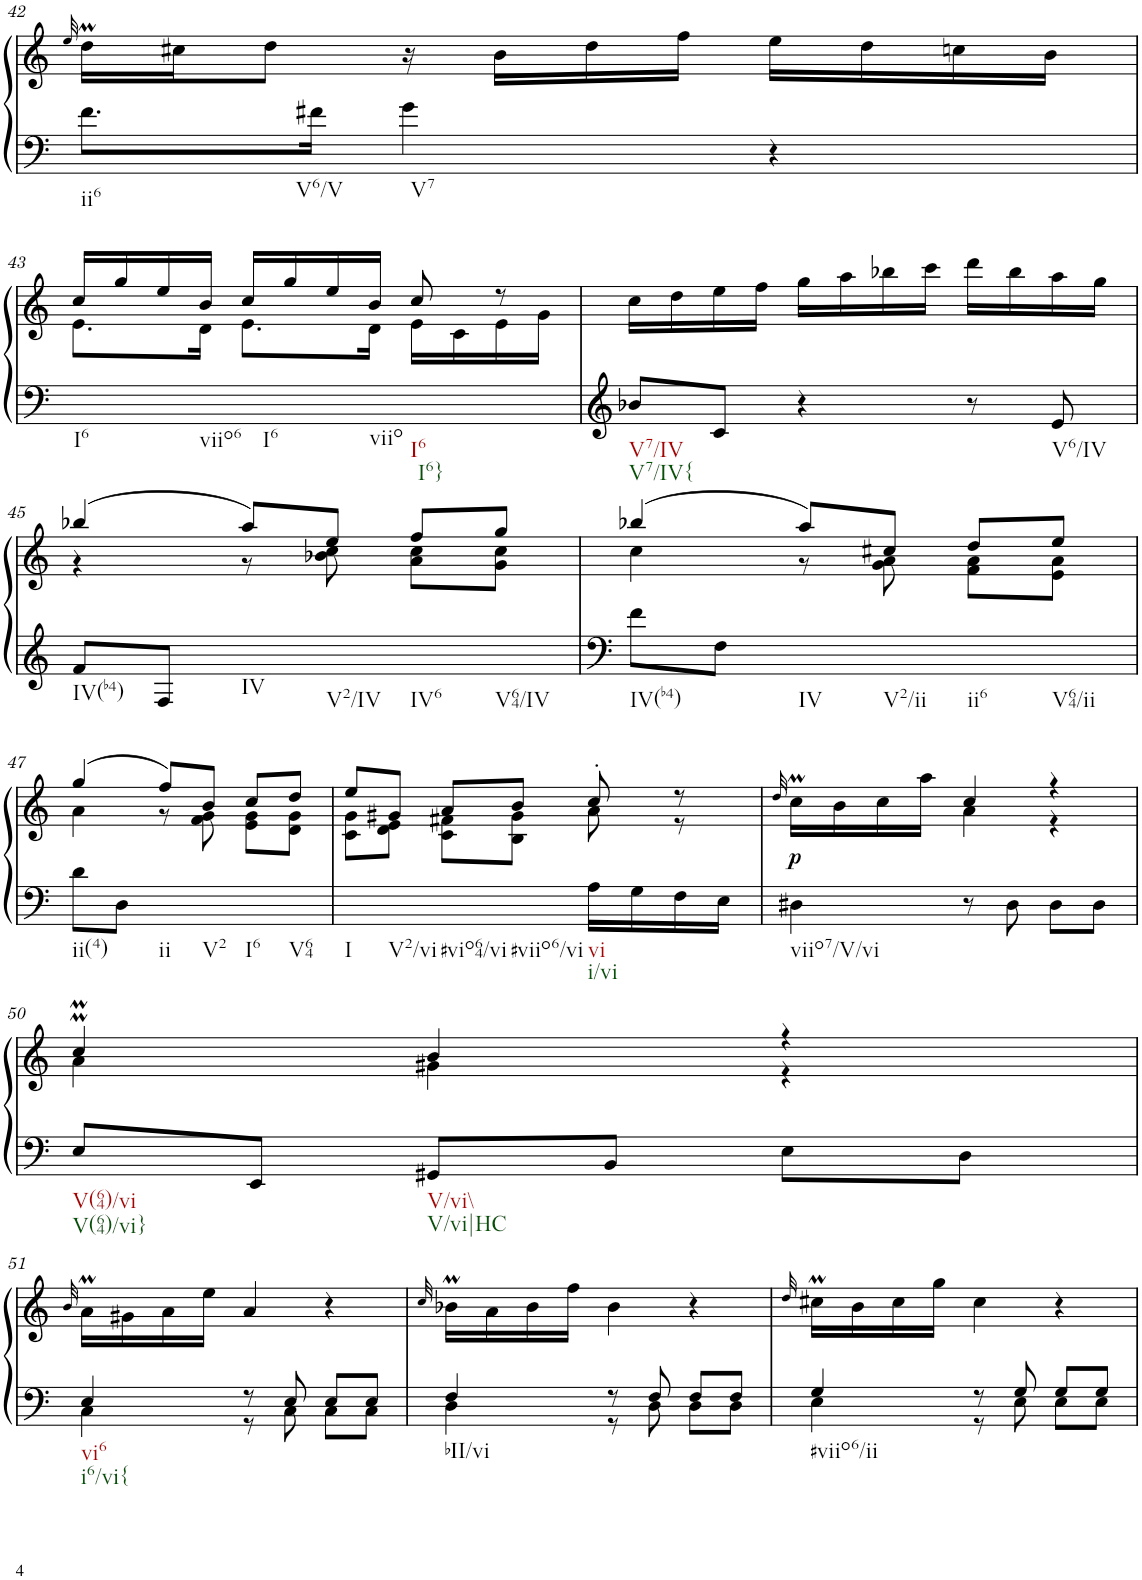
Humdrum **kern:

**kern	**kern	**dynam
*part1	*part1	*part1
*staff2	*staff1	*staff1/2
*I"unbenannt1	*	*
!!LO:PB:g=z
*clefF4	*clefG2	*
*k[]	*k[]	*
*M3/4	*M3/4	*
=42	=42	=42
.	32qee/	.
!LO:TX:b:t=ii6	!	!
8.f\L	16ddM\LL	.
.	16cc#X\J	.
.	8dd\J	.
!LO:TX:b:t=V6/V	!	!
16f#X\Jk	.	.
!LO:TX:b:t=V7	!	!
4g\	16r	.
.	16b\LL	.
.	16dd\	.
.	16ff\JJ	.
4r	16ee\LL	.
.	16dd\	.
.	16ccn\	.
.	16b\JJ	.
!!LO:LB:g=z
=43	=43	=43
*	*^	*
!LO:TX:b:t=I6	!	!	!
!LO:TX:b:t=viio6	!	!	!
!LO:TX:b:t=I6	!	!	!
!LO:TX:b:t=viio	!	!	!
2ryy	16cc/LL	8.e\L	.
.	16gg/	.	.
.	16ee/	.	.
.	16b/JJ	16d\Jk	.
.	16cc/LL	8.e\L	.
.	16gg/	.	.
.	16ee/	.	.
.	16b/JJ	16d\Jk	.
!LO:TX:b:t=I6	!	!	!
!LO:TX:b:t=I6}	!	!	!
4ryy	8cc/	16e\LL	.
.	.	16c\	.
.	8r	16e\	.
.	.	16g\JJ	.
=44	=44	=44	=44
!LO:TX:b:t=V7/IV	!	!	!
!LO:TX:b:t=V7/IV{	!	!	!
*	*v	*v	*
8b-X/L	16cc\LL	.
.	16dd\	.
8c/J	16ee\	.
.	16ff\JJ	.
4r	16gg\LL	.
.	16aa\	.
.	16bb-X\	.
.	16ccc\JJ	.
8r	16ddd\LL	.
.	16bb-\	.
!LO:TX:b:t=V6/IV	!	!
8e/	16aa\	.
.	16gg\JJ	.
!!LO:LB:g=z
=45	=45	=45
*	*^	*
!LO:TX:b:t=IV(b4)	!	!	!
8f/L	(4bb-X/	4r	.
8F/J	.	.	.
!LO:TX:b:t=IV	!	!	!
!LO:TX:b:t=V2/IV	!	!	!
4ryy	8aa/L)	8r	.
.	8ee/J	8b-X\ 8cc\	.
!LO:TX:b:t=IV6	!	!	!
!LO:TX:b:t=V64/IV	!	!	!
4ryy	8ff/L	8a\ 8cc\L	.
.	8gg/J	8g\ 8cc\J	.
=46	=46	=46	=46
!LO:TX:b:t=IV(b4)	!	!	!
8f\L	(4bb-X/	4cc\	.
8F\J	.	.	.
!LO:TX:b:t=IV	!	!	!
!LO:TX:b:t=V2/ii	!	!	!
4ryy	8aa/L)	8r	.
.	8cc#X/J	8g\ 8a\	.
!LO:TX:b:t=ii6	!	!	!
!LO:TX:b:t=V64/ii	!	!	!
4ryy	8dd/L	8f\ 8a\L	.
.	8ee/J	8e\ 8a\J	.
!!LO:LB:g=z	!!
=47	=47	=47	=47
!LO:TX:b:t=ii(4)	!	!	!
8d\L	(4gg/	4a\	.
8D\J	.	.	.
!LO:TX:b:t=ii	!	!	!
!LO:TX:b:t=V2	!	!	!
4ryy	8ff/L)	8r	.
.	8b/J	8f\ 8g\	.
!LO:TX:b:t=I6	!	!	!
!LO:TX:b:t=V64	!	!	!
4ryy	8cc/L	8e\ 8g\L	.
.	8dd/J	8d\ 8g\J	.
=48	=48	=48	=48
!LO:TX:b:t=I	!	!	!
!LO:TX:b:t=V2/vi	!	!	!
!LO:TX:b:t=#vio64/vi	!	!	!
!LO:TX:b:t=#viio6/vi	!	!	!
2ryy	8ee/L	8c\ 8g\L	.
.	8g#X/J	8d\ 8e\J	.
.	8a/L	8c\ 8f#X\L	.
.	8b/J	8B\ 8g#\J	.
!LO:TX:b:t=vi	!	!	!
!LO:TX:b:t=i/vi	!	!	!
16A\LL	8cc'/	8a\	.
16G\	.	.	.
16F\	8r	8r	.
16E\JJ	.	.	.
=49	=49	=49	=49
.	32qdd/	.	.
!LO:TX:b:t=viio7/V/vi	!	!	!
!	!	!	!LO:DY:b
4D#X\	16ccM\LL	4ryy	p
.	16b\	.	.
.	16cc\	.	.
.	16aa\JJ	.	.
8r	4cc/	4a\	.
8D#\	.	.	.
8D#\L	4r	4r	.
8D#\J	.	.	.
!!LO:LB:g=z	!!
=50	=50	=50	=50
!LO:TX:b:t=V(64)/vi	!	!	!
!LO:TX:b:t=V(64)/vi}	!	!	!
8E/L	4ccMM/	4a\	.
8EE/J	.	.	.
!LO:TX:b:t=V/vi\\	!	!	!
!LO:TX:b:t=V/vi|HC	!	!	!
8GG#X/L	4b/	4g#X\	.
8BB/J	.	.	.
8E\L	4r	4r	.
8D\J	.	.	.
*	*v	*v	*
!!LO:LB:g=z
=51	=51	=51
.	32qb/	.
*^	*	*
!LO:TX:b:t=vi6	!	!	!
!LO:TX:b:t=i6/vi{	!	!	!
4E/	4C\	16aM\LL	.
.	.	16g#X\	.
.	.	16a\	.
.	.	16ee\JJ	.
8r	8r	4a/	.
8E/	8C\	.	.
8E/L	8C\L	4r	.
8E/J	8C\J	.	.
=52	=52	=52	=52
.	.	32qcc/	.
!LO:TX:b:t=bII/vi	!	!	!
4F/	4D\	16b-XM\LL	.
.	.	16a\	.
.	.	16b-\	.
.	.	16ff\JJ	.
8r	8r	4b-\	.
8F/	8D\	.	.
8F/L	8D\L	4r	.
8F/J	8D\J	.	.
=53	=53	=53	=53
.	.	32qdd/	.
!LO:TX:b:t=#viio6/ii	!	!	!
4G/	4E\	16cc#Xm\LL	.
.	.	16b\	.
.	.	16cc#\	.
.	.	16gg\JJ	.
8r	8r	4cc#\	.
8G/	8E\	.	.
8G/L	8E\L	4r	.
8G/J	8E\J	.	.
*v	*v	*	*
=	=	=
*-	*-	*-
